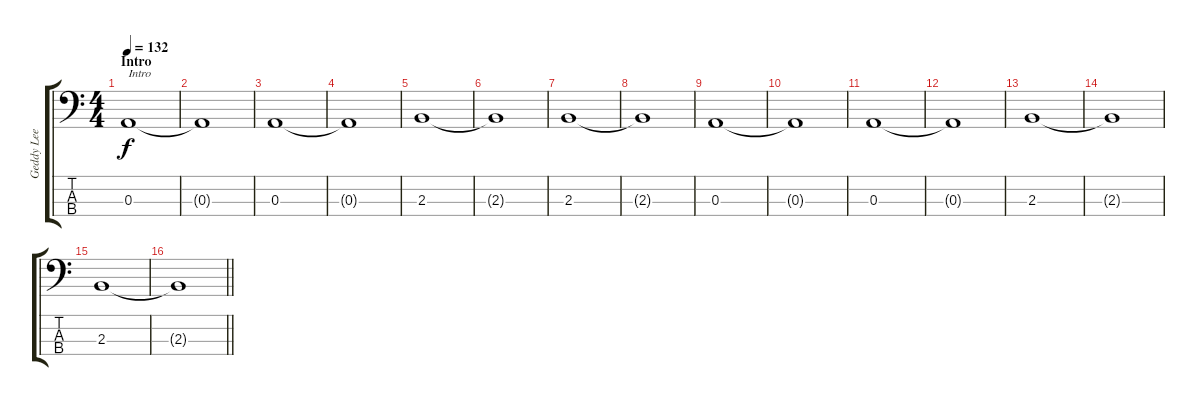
\track ("Geddy Lee" "Geddy Lee") {instrument electricbasspick}
\staff {score tabs}
\tuning (G2 D2 A1 E1) {hide}
\ts (4 4)
\section ("" "Intro")
\tempo 132
\clef f4
\ks c
0.3.1{txt "Intro" dy f volume 16 instrument synthbrass1} |
0.3{t}.1 |
0.3.1 |
0.3{t}.1 |
2.3.1 |
2.3{t}.1 |
2.3.1 |
2.3{t}.1 |
0.3.1 |
0.3{t}.1 |
0.3.1 |
0.3{t}.1 |
2.3.1 |
2.3{t}.1 |
2.3.1 |
\barLineRight lightlight
2.3{t}.1
